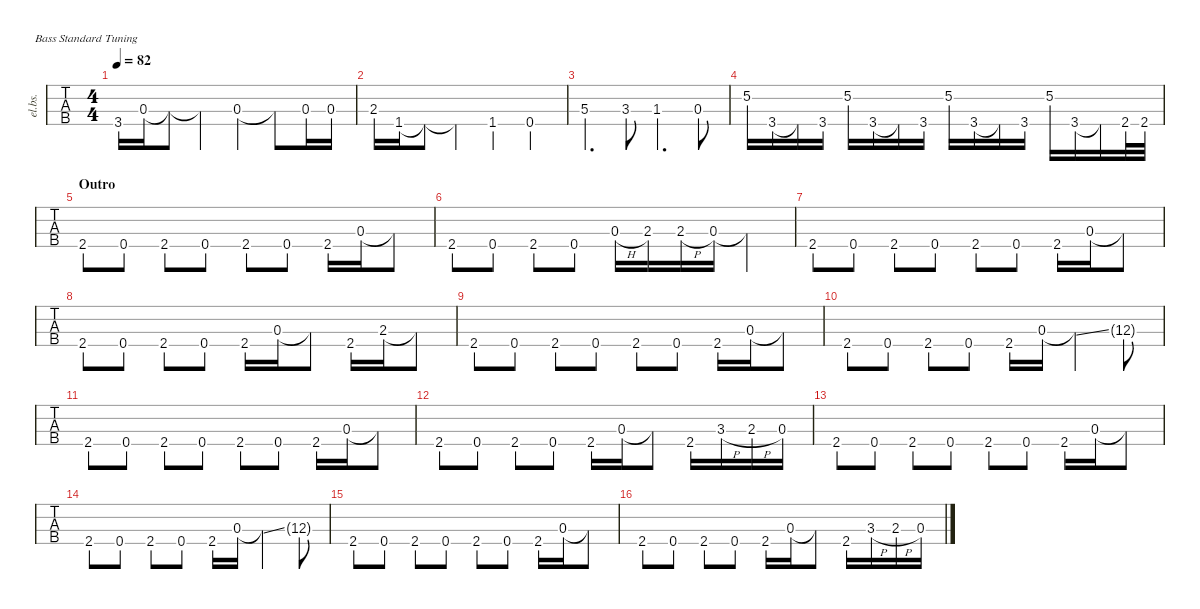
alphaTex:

\defaultSystemsLayout 2
\hideDynamics
\bracketExtendMode nobrackets
\otherSystemsTrackNameOrientation horizontal
\track ("Bass" "el.bs.") {instrument synthbass1}
\staff {tabs}
\tuning (G2 D2 A1 E1)
\ts (4 4)
\tempo 82
\clef f4
\ks g
3.4.16{dy f} 0.3.16 0.3{t}.8 0.3{t}.4 0.3.4 0.3{t}.8 0.3.16 0.3.16 |
2.3.16 1.4.16 1.4{t}.8 1.4{t}.4 1.4.4 0.4.4 |
5.3.4{d} 3.3.8 1.3.4{d} 0.3.8 |
5.2.16 3.4.16 3.4{t}.16 3.4.16 5.2.16 3.4.16 3.4{t}.16 3.4.16 5.2.16 3.4.16 3.4{t}.16 3.4.16 5.2.16 3.4.16 3.4{t}.16 2.4.32 2.4.32 |
\beaming (8 2 2 2 2)
\section ("" "Outro")
2.4{st}.8{dy mf} 0.4{st}.8 2.4{st}.8 0.4{st}.8 2.4{st}.8 0.4{st}.8 2.4.16 0.3.16 0.3{t}.8 |
2.4{st}.8 0.4{st}.8 2.4{st}.8 0.4{st}.8 0.3{h}.16 2.3.16 2.3{h}.16 0.3.16 0.3{t}.4 |
2.4{st}.8 0.4{st}.8 2.4{st}.8 0.4{st}.8 2.4{st}.8 0.4{st}.8 2.4.16 0.3.16 0.3{t}.8 |
2.4{st}.8 0.4{st}.8 2.4{st}.8 0.4{st}.8 2.4.16 0.3.16 0.3{t}.8 2.4.16 2.3.16 2.3{t}.8 |
2.4{st}.8 0.4{st}.8 2.4{st}.8 0.4{st}.8 2.4{st}.8 0.4{st}.8 2.4.16 0.3.16 0.3{t}.8 |
2.4{st}.8 0.4{st}.8 2.4{st}.8 0.4{st}.8 2.4.16 0.3.16 0.3{ss t}.4 12.3{g}.8 |
2.4{st}.8 0.4{st}.8 2.4{st}.8 0.4{st}.8 2.4{st}.8 0.4{st}.8 2.4.16 0.3.16 0.3{t}.8 |
2.4{st}.8 0.4{st}.8 2.4{st}.8 0.4{st}.8 2.4.16 0.3.16 0.3{t}.8 2.4.16{dy f} 3.3{h}.16 2.3{h}.16 0.3.16 |
2.4{st}.8{dy mf} 0.4{st}.8 2.4{st}.8 0.4{st}.8 2.4{st}.8 0.4{st}.8 2.4.16 0.3.16 0.3{t}.8 |
2.4{st}.8 0.4{st}.8 2.4{st}.8 0.4{st}.8 2.4.16 0.3.16 0.3{ss t}.4 12.3{g}.8 |
2.4{st}.8 0.4{st}.8 2.4{st}.8 0.4{st}.8 2.4{st}.8 0.4{st}.8 2.4.16 0.3.16 0.3{t}.8 |
2.4{st}.8 0.4{st}.8 2.4{st}.8 0.4{st}.8 2.4.16 0.3.16 0.3{t}.8 2.4.16{dy f} 3.3{h}.16 2.3{h}.16 0.3.16
